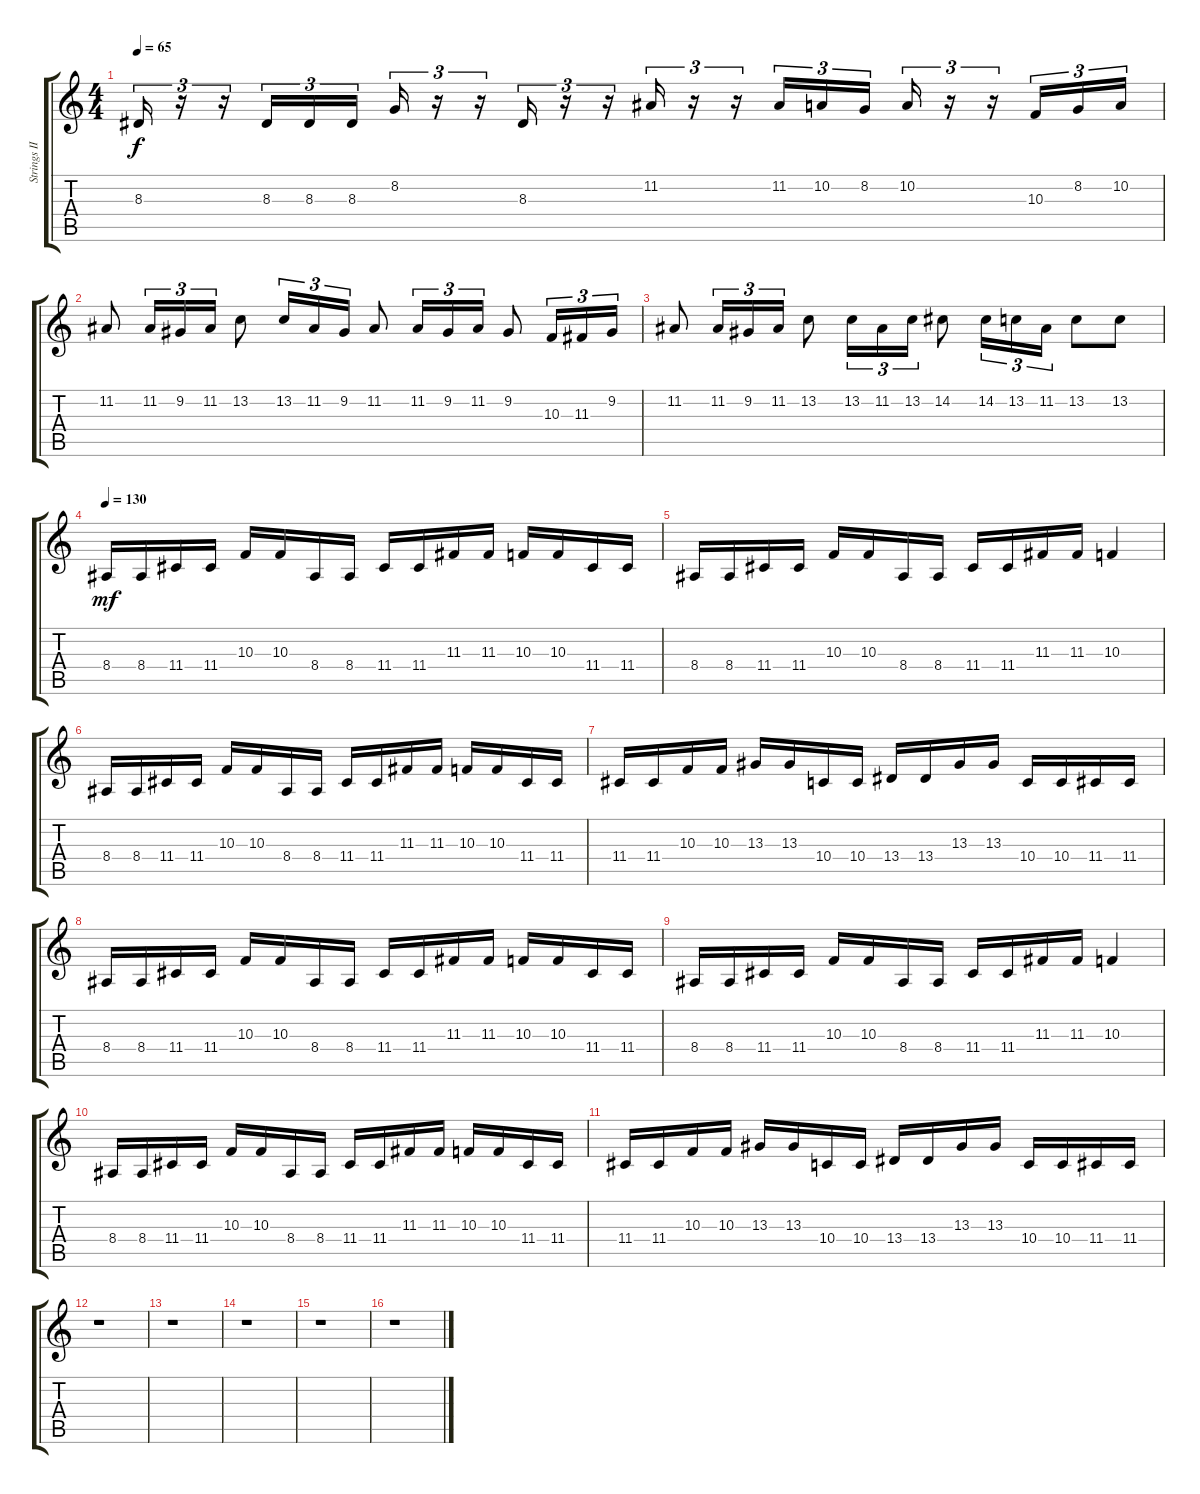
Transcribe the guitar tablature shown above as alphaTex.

\track ("Strings II (right)" "Strings II") {instrument stringensemble1}
\staff {score tabs}
\tuning (E4 B3 G3 D3 A2 E2) {hide}
\ts (4 4)
\tempo 65
\clef g2
\ks c
8.3.16{tu (3 2) dy f} r.16{tu (3 2)} r.16{tu (3 2)} 8.3.16{tu (3 2)} 8.3.16{tu (3 2)} 8.3.16{tu (3 2)} 8.2.16{tu (3 2)} r.16{tu (3 2)} r.16{tu (3 2)} 8.3.16{tu (3 2)} r.16{tu (3 2)} r.16{tu (3 2)} 11.2.16{tu (3 2)} r.16{tu (3 2)} r.16{tu (3 2)} 11.2.16{tu (3 2)} 10.2.16{tu (3 2)} 8.2.16{tu (3 2)} 10.2.16{tu (3 2)} r.16{tu (3 2)} r.16{tu (3 2)} 10.3.16{tu (3 2)} 8.2.16{tu (3 2)} 10.2.16{tu (3 2)} |
11.2.8 11.2.16{tu (3 2)} 9.2.16{tu (3 2)} 11.2.16{tu (3 2)} 13.2.8 13.2.16{tu (3 2)} 11.2.16{tu (3 2)} 9.2.16{tu (3 2)} 11.2.8 11.2.16{tu (3 2)} 9.2.16{tu (3 2)} 11.2.16{tu (3 2)} 9.2.8 10.3.16{tu (3 2)} 11.3.16{tu (3 2)} 9.2.16{tu (3 2)} |
11.2.8 11.2.16{tu (3 2)} 9.2.16{tu (3 2)} 11.2.16{tu (3 2)} 13.2.8 13.2.16{tu (3 2)} 11.2.16{tu (3 2)} 13.2.16{tu (3 2)} 14.2.8 14.2.16{tu (3 2)} 13.2.16{tu (3 2)} 11.2.16{tu (3 2)} 13.2.8 13.2.8 |
\tempo 130
8.4.16{dy mf} 8.4.16 11.4.16 11.4.16 10.3.16 10.3.16 8.4.16 8.4.16 11.4.16 11.4.16 11.3.16 11.3.16 10.3.16 10.3.16 11.4.16 11.4.16 |
8.4.16 8.4.16 11.4.16 11.4.16 10.3.16 10.3.16 8.4.16 8.4.16 11.4.16 11.4.16 11.3.16 11.3.16 10.3.4 |
8.4.16 8.4.16 11.4.16 11.4.16 10.3.16 10.3.16 8.4.16 8.4.16 11.4.16 11.4.16 11.3.16 11.3.16 10.3.16 10.3.16 11.4.16 11.4.16 |
11.4.16 11.4.16 10.3.16 10.3.16 13.3.16 13.3.16 10.4.16 10.4.16 13.4.16 13.4.16 13.3.16 13.3.16 10.4.16 10.4.16 11.4.16 11.4.16 |
8.4.16 8.4.16 11.4.16 11.4.16 10.3.16 10.3.16 8.4.16 8.4.16 11.4.16 11.4.16 11.3.16 11.3.16 10.3.16 10.3.16 11.4.16 11.4.16 |
8.4.16 8.4.16 11.4.16 11.4.16 10.3.16 10.3.16 8.4.16 8.4.16 11.4.16 11.4.16 11.3.16 11.3.16 10.3.4 |
8.4.16 8.4.16 11.4.16 11.4.16 10.3.16 10.3.16 8.4.16 8.4.16 11.4.16 11.4.16 11.3.16 11.3.16 10.3.16 10.3.16 11.4.16 11.4.16 |
11.4.16 11.4.16 10.3.16 10.3.16 13.3.16 13.3.16 10.4.16 10.4.16 13.4.16 13.4.16 13.3.16 13.3.16 10.4.16 10.4.16 11.4.16 11.4.16 |
r.1 |
r.1 |
r.1 |
r.1 |
r.1
